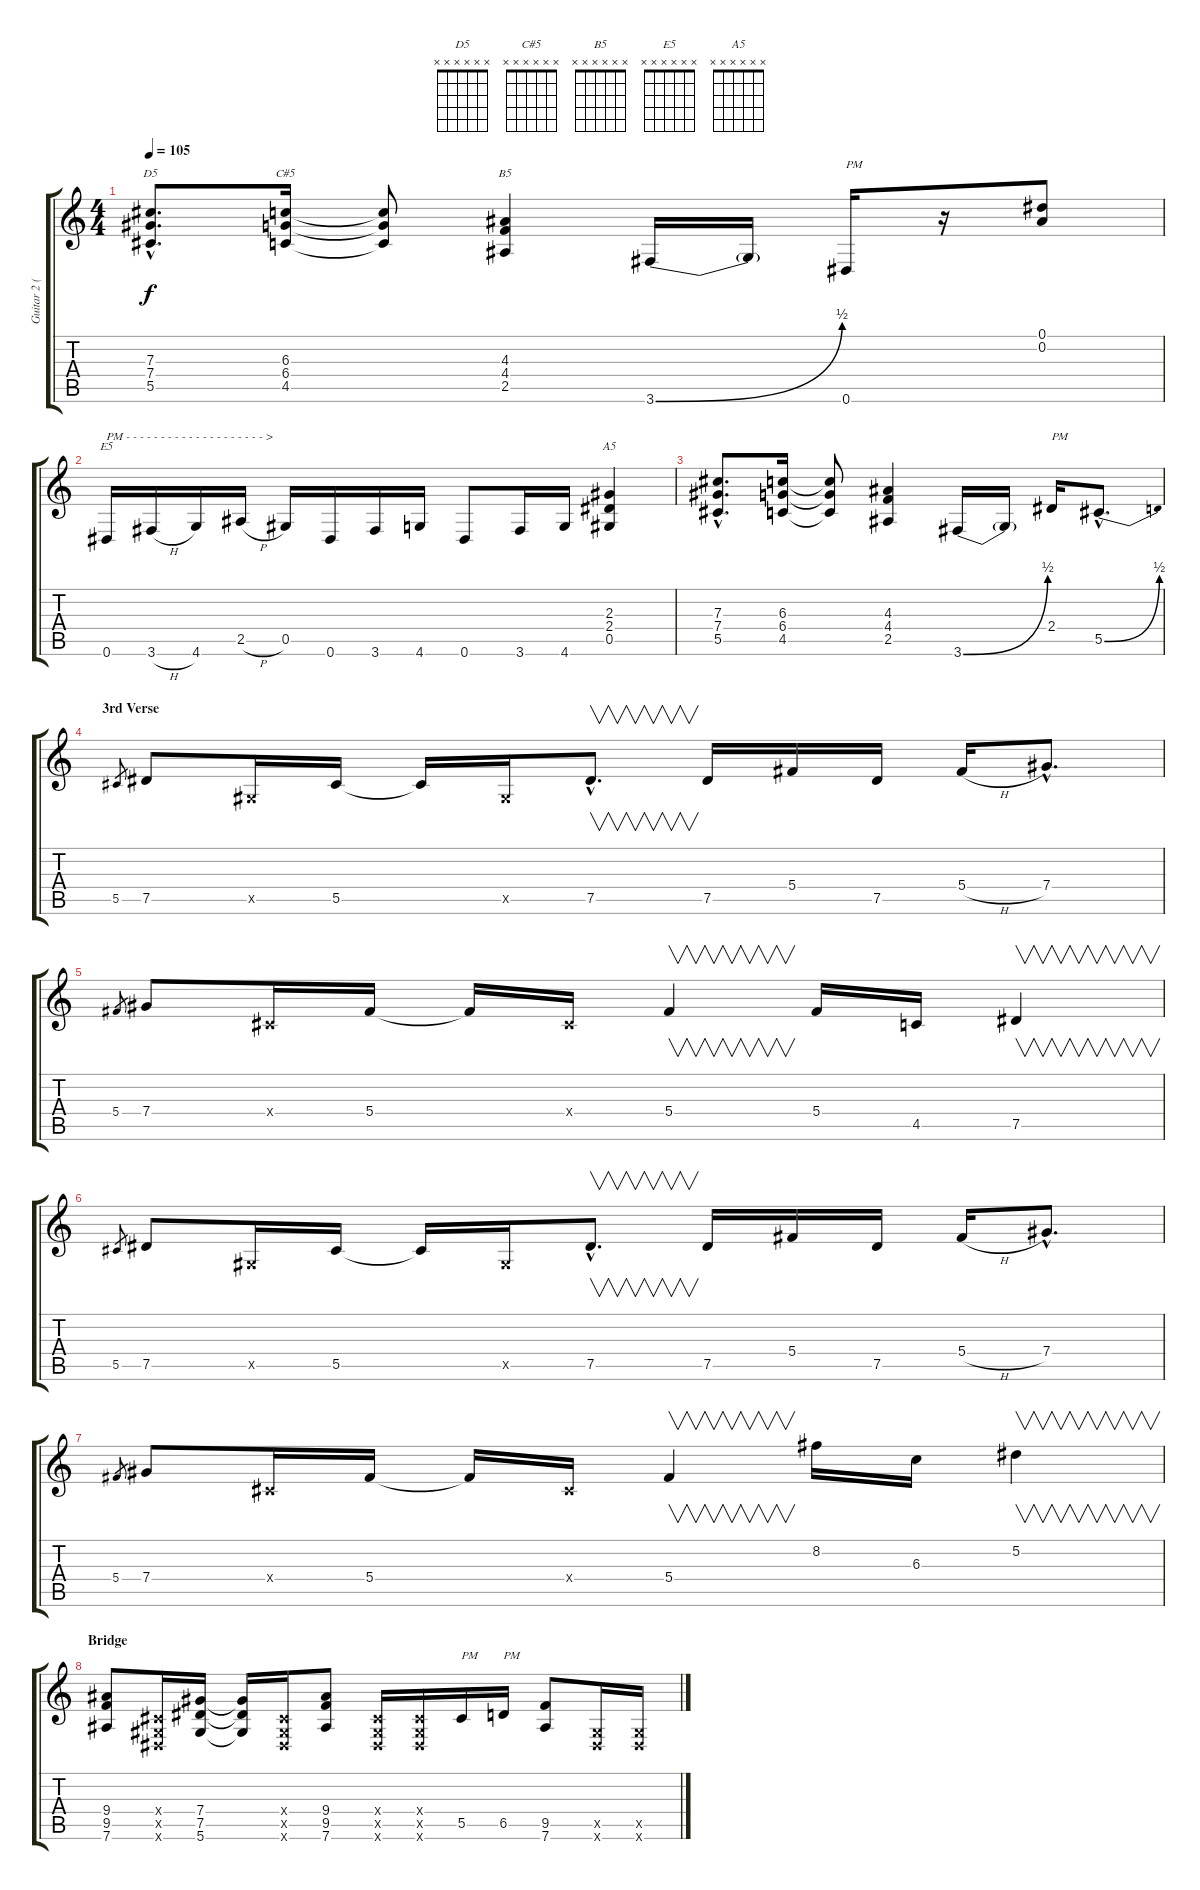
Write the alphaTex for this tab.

\track ("Guitar 2 (Izzy)" "Guitar 2 (") {instrument overdrivenguitar}
\staff {score tabs}
\tuning (Eb4 Bb3 Gb3 Db3 Ab2 Eb2) {hide}
\chord ("D5" x x x x x x) {firstfret 0}
\chord ("C#5" x x x x x x) {firstfret 0}
\chord ("B5" x x x x x x) {firstfret 0}
\chord ("E5" x x x x x x) {firstfret 0}
\chord ("A5" x x x x x x) {firstfret 0}
\ts (4 4)
\tempo 105
\clef g2
\ks c
(7.3{hac} 7.4{hac} 5.5{hac}).8{d ch "D5" dy f} (6.3 6.4 4.5).16{ch "C#5"} (6.3{t} 6.4{t} 4.5{t}).8 (4.3 4.4 2.5).4{ch "B5"} 3.6{be (bend 0 0 60 2)}.16 3.6{t}.16 0.6.16{txt "PM"} r.16 (0.1 0.2).8 |
0.6.16{ch "E5" txt "PM - - - - - - - - - - - - - - - - - - - - >"} 3.6{h}.16 4.6.16 2.5{h}.16 0.5.16 0.6.16 3.6.16 4.6.16 0.6.8 3.6.16 4.6.16 (2.3 2.4 0.5).4{ch "A5"} |
(7.3{hac} 7.4{hac} 5.5{hac}).8{d} (6.3 6.4 4.5).16 (6.3{t} 6.4{t} 4.5{t}).8 (4.3 4.4 2.5).4 3.6{be (bend 0 0 60 2)}.16 3.6{t}.16 2.4.16{txt "PM"} 5.5{be (bend 0 0 60 2) hac}.8{d} |
\section ("" "3rd Verse")
5.5.8{gr} 7.5.8 0.5{x}.16 5.5.16 5.5{t}.16 0.5{x}.16 7.5{hac}.8{v d} 7.5.16 5.4.16 7.5.16 5.4{h}.16 7.4{hac}.8{d} |
5.4.8{gr} 7.4.8 0.4{x}.16 5.4.16 5.4{t}.16 0.4{x}.16 5.4.4{v} 5.4.16 4.5.16 7.5.4{v} |
5.5.8{gr} 7.5.8 0.5{x}.16 5.5.16 5.5{t}.16 0.5{x}.16 7.5{hac}.8{v d} 7.5.16 5.4.16 7.5.16 5.4{h}.16 7.4{hac}.8{d} |
5.4.8{gr} 7.4.8 0.4{x}.16 5.4.16 5.4{t}.16 0.4{x}.16 5.4.4{v} 8.2.16 6.3.16 5.2.4{v} |
\section ("" "Bridge")
(9.4 9.5 7.6).8 (0.4{x} 0.5{x} 0.6{x}).16 (7.4 7.5 5.6).16 (7.4{t} 7.5{t} 5.6{t}).16 (0.4{x} 0.5{x} 0.6{x}).16 (9.4 9.5 7.6).8 (0.4{x} 0.5{x} 0.6{x}).16 (0.4{x} 0.5{x} 0.6{x}).16 5.5.16{txt "PM"} 6.5.16{txt "PM"} (9.5 7.6).8 (0.5{x} 0.6{x}).16 (0.5{x} 0.6{x}).16
